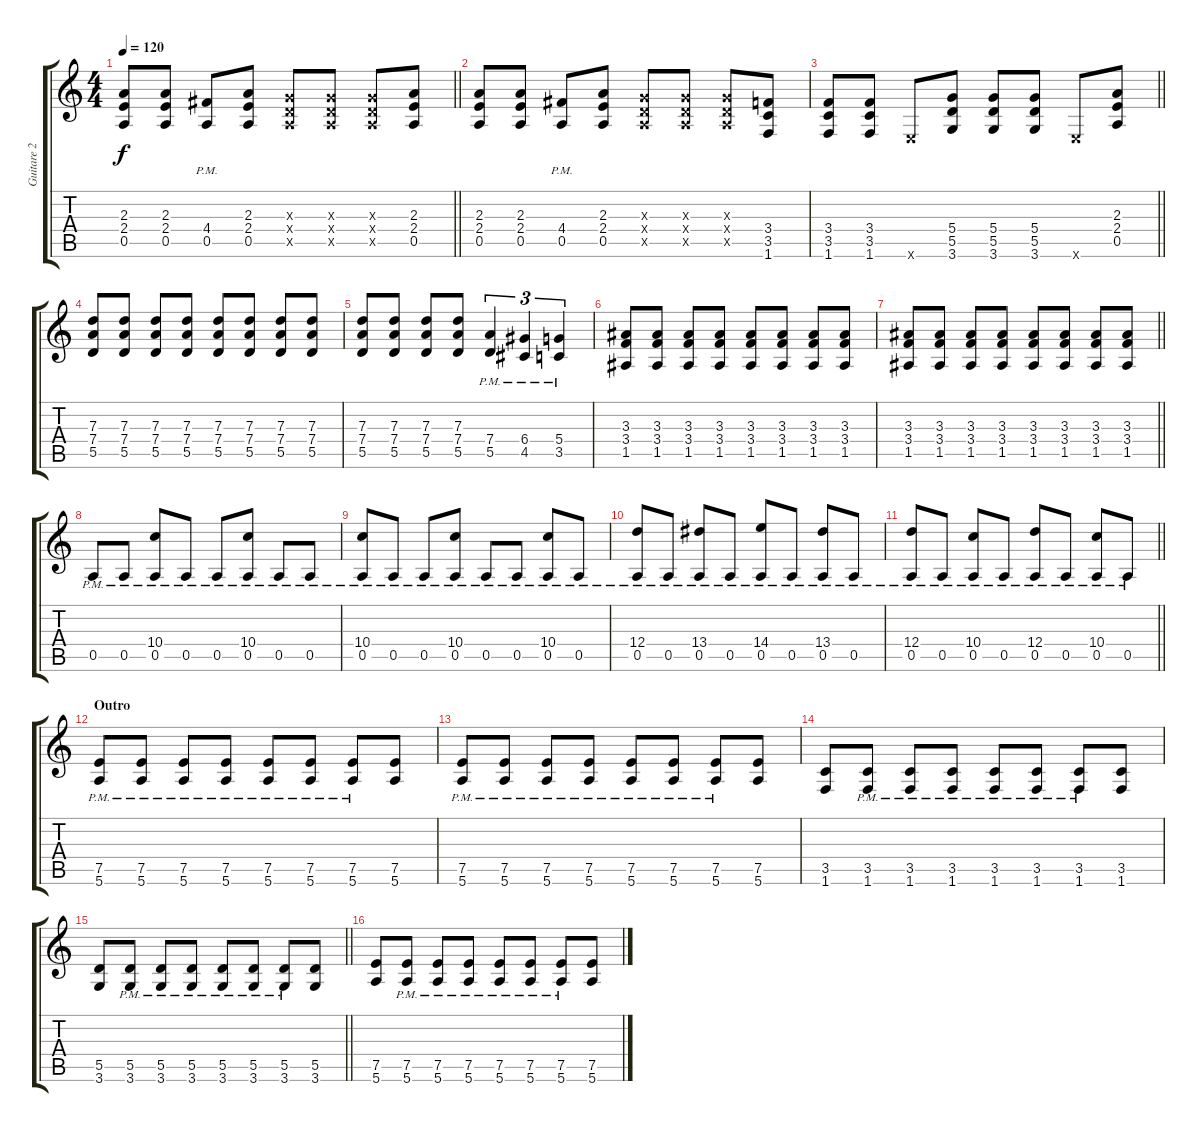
\track ("Guitare 2" "Guitare 2") {instrument distortionguitar}
\staff {score tabs}
\tuning (E4 B3 G3 D3 A2 E2) {hide}
\ts (4 4)
\tempo 120
\clef g2
\barLineRight lightlight
\ks c
(2.3 2.4 0.5).8{dy f} (2.3 2.4 0.5).8 (4.4{pm} 0.5{pm}).8 (2.3 2.4 0.5).8 (0.3{x} 0.4{x} 0.5{x}).8 (0.3{x} 0.4{x} 0.5{x}).8 (0.3{x} 0.4{x} 0.5{x}).8 (2.3 2.4 0.5).8 |
(2.3 2.4 0.5).8 (2.3 2.4 0.5).8 (4.4{pm} 0.5{pm}).8 (2.3 2.4 0.5).8 (0.3{x} 0.4{x} 0.5{x}).8 (0.3{x} 0.4{x} 0.5{x}).8 (0.3{x} 0.4{x} 0.5{x}).8 (3.4 3.5 1.6).8 |
\barLineRight lightlight
(3.4 3.5 1.6).8 (3.4 3.5 1.6).8 0.6{x}.8 (5.4 5.5 3.6).8 (5.4 5.5 3.6).8 (5.4 5.5 3.6).8 0.6{x}.8 (2.3 2.4 0.5).8 |
(7.3 7.4 5.5).8 (7.3 7.4 5.5).8 (7.3 7.4 5.5).8 (7.3 7.4 5.5).8 (7.3 7.4 5.5).8 (7.3 7.4 5.5).8 (7.3 7.4 5.5).8 (7.3 7.4 5.5).8 |
(7.3 7.4 5.5).8 (7.3 7.4 5.5).8 (7.3 7.4 5.5).8 (7.3 7.4 5.5).8 (7.4{pm} 5.5{pm}).4{tu (3 2)} (6.4{pm} 4.5{pm}).4{tu (3 2)} (5.4{pm} 3.5{pm}).4{tu (3 2)} |
(3.3 3.4 1.5).8 (3.3 3.4 1.5).8 (3.3 3.4 1.5).8 (3.3 3.4 1.5).8 (3.3 3.4 1.5).8 (3.3 3.4 1.5).8 (3.3 3.4 1.5).8 (3.3 3.4 1.5).8 |
\barLineRight lightlight
(3.3 3.4 1.5).8 (3.3 3.4 1.5).8 (3.3 3.4 1.5).8 (3.3 3.4 1.5).8 (3.3 3.4 1.5).8 (3.3 3.4 1.5).8 (3.3 3.4 1.5).8 (3.3 3.4 1.5).8 |
0.5{pm}.8 0.5{pm}.8 (10.4{pm} 0.5{pm}).8 0.5{pm}.8 0.5{pm}.8 (10.4{pm} 0.5{pm}).8 0.5{pm}.8 0.5{pm}.8 |
(10.4{pm} 0.5{pm}).8 0.5{pm}.8 0.5{pm}.8 (10.4{pm} 0.5{pm}).8 0.5{pm}.8 0.5{pm}.8 (10.4{pm} 0.5{pm}).8 0.5{pm}.8 |
(12.4{pm} 0.5{pm}).8 0.5{pm}.8 (13.4{pm} 0.5{pm}).8 0.5{pm}.8 (14.4{pm} 0.5{pm}).8 0.5{pm}.8 (13.4{pm} 0.5{pm}).8 0.5{pm}.8 |
\barLineRight lightlight
(12.4{pm} 0.5{pm}).8 0.5{pm}.8 (10.4{pm} 0.5{pm}).8 0.5{pm}.8 (12.4{pm} 0.5{pm}).8 0.5{pm}.8 (10.4{pm} 0.5{pm}).8 0.5{pm}.8 |
\section ("" "Outro")
(7.5{pm} 5.6{pm}).8 (7.5{pm} 5.6{pm}).8 (7.5{pm} 5.6{pm}).8 (7.5{pm} 5.6{pm}).8 (7.5{pm} 5.6{pm}).8 (7.5{pm} 5.6{pm}).8 (7.5{pm} 5.6{pm}).8 (7.5 5.6).8 |
(7.5{pm} 5.6{pm}).8 (7.5{pm} 5.6{pm}).8 (7.5{pm} 5.6{pm}).8 (7.5{pm} 5.6{pm}).8 (7.5{pm} 5.6{pm}).8 (7.5{pm} 5.6{pm}).8 (7.5{pm} 5.6{pm}).8 (7.5 5.6).8 |
(3.5 1.6).8 (3.5{pm} 1.6{pm}).8 (3.5{pm} 1.6{pm}).8 (3.5{pm} 1.6{pm}).8 (3.5{pm} 1.6{pm}).8 (3.5{pm} 1.6{pm}).8 (3.5{pm} 1.6{pm}).8 (3.5 1.6).8 |
\barLineRight lightlight
(5.5 3.6).8 (5.5{pm} 3.6{pm}).8 (5.5{pm} 3.6{pm}).8 (5.5{pm} 3.6{pm}).8 (5.5{pm} 3.6{pm}).8 (5.5{pm} 3.6{pm}).8 (5.5{pm} 3.6{pm}).8 (5.5 3.6).8 |
(7.5 5.6).8 (7.5{pm} 5.6{pm}).8 (7.5{pm} 5.6{pm}).8 (7.5{pm} 5.6{pm}).8 (7.5{pm} 5.6{pm}).8 (7.5{pm} 5.6{pm}).8 (7.5{pm} 5.6{pm}).8 (7.5 5.6).8
